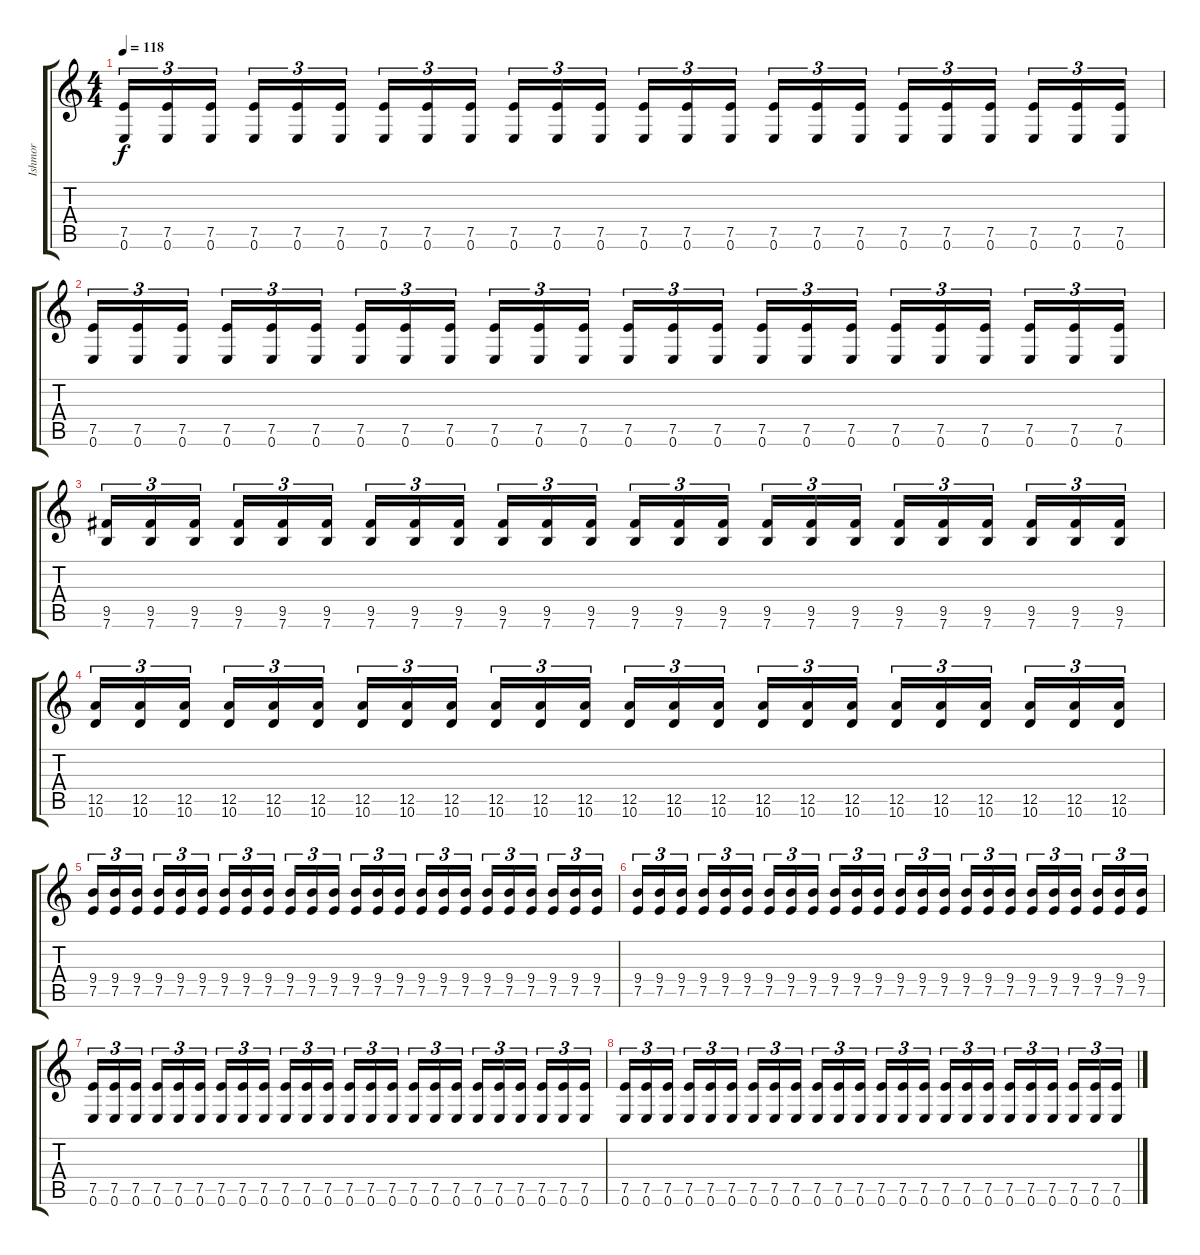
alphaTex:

\track ("Ishmor" "Ishmor") {instrument distortionguitar}
\staff {score tabs}
\tuning (E4 B3 G3 D3 A2 E2) {hide}
\ts (4 4)
\tempo 118
\clef g2
\ks c
(7.5 0.6).16{tu (3 2) dy f} (7.5 0.6).16{tu (3 2)} (7.5 0.6).16{tu (3 2)} (7.5 0.6).16{tu (3 2)} (7.5 0.6).16{tu (3 2)} (7.5 0.6).16{tu (3 2)} (7.5 0.6).16{tu (3 2)} (7.5 0.6).16{tu (3 2)} (7.5 0.6).16{tu (3 2)} (7.5 0.6).16{tu (3 2)} (7.5 0.6).16{tu (3 2)} (7.5 0.6).16{tu (3 2)} (7.5 0.6).16{tu (3 2)} (7.5 0.6).16{tu (3 2)} (7.5 0.6).16{tu (3 2)} (7.5 0.6).16{tu (3 2)} (7.5 0.6).16{tu (3 2)} (7.5 0.6).16{tu (3 2)} (7.5 0.6).16{tu (3 2)} (7.5 0.6).16{tu (3 2)} (7.5 0.6).16{tu (3 2)} (7.5 0.6).16{tu (3 2)} (7.5 0.6).16{tu (3 2)} (7.5 0.6).16{tu (3 2)} |
(7.5 0.6).16{tu (3 2)} (7.5 0.6).16{tu (3 2)} (7.5 0.6).16{tu (3 2)} (7.5 0.6).16{tu (3 2)} (7.5 0.6).16{tu (3 2)} (7.5 0.6).16{tu (3 2)} (7.5 0.6).16{tu (3 2)} (7.5 0.6).16{tu (3 2)} (7.5 0.6).16{tu (3 2)} (7.5 0.6).16{tu (3 2)} (7.5 0.6).16{tu (3 2)} (7.5 0.6).16{tu (3 2)} (7.5 0.6).16{tu (3 2)} (7.5 0.6).16{tu (3 2)} (7.5 0.6).16{tu (3 2)} (7.5 0.6).16{tu (3 2)} (7.5 0.6).16{tu (3 2)} (7.5 0.6).16{tu (3 2)} (7.5 0.6).16{tu (3 2)} (7.5 0.6).16{tu (3 2)} (7.5 0.6).16{tu (3 2)} (7.5 0.6).16{tu (3 2)} (7.5 0.6).16{tu (3 2)} (7.5 0.6).16{tu (3 2)} |
(9.5 7.6).16{tu (3 2)} (9.5 7.6).16{tu (3 2)} (9.5 7.6).16{tu (3 2)} (9.5 7.6).16{tu (3 2)} (9.5 7.6).16{tu (3 2)} (9.5 7.6).16{tu (3 2)} (9.5 7.6).16{tu (3 2)} (9.5 7.6).16{tu (3 2)} (9.5 7.6).16{tu (3 2)} (9.5 7.6).16{tu (3 2)} (9.5 7.6).16{tu (3 2)} (9.5 7.6).16{tu (3 2)} (9.5 7.6).16{tu (3 2)} (9.5 7.6).16{tu (3 2)} (9.5 7.6).16{tu (3 2)} (9.5 7.6).16{tu (3 2)} (9.5 7.6).16{tu (3 2)} (9.5 7.6).16{tu (3 2)} (9.5 7.6).16{tu (3 2)} (9.5 7.6).16{tu (3 2)} (9.5 7.6).16{tu (3 2)} (9.5 7.6).16{tu (3 2)} (9.5 7.6).16{tu (3 2)} (9.5 7.6).16{tu (3 2)} |
(12.5 10.6).16{tu (3 2)} (12.5 10.6).16{tu (3 2)} (12.5 10.6).16{tu (3 2)} (12.5 10.6).16{tu (3 2)} (12.5 10.6).16{tu (3 2)} (12.5 10.6).16{tu (3 2)} (12.5 10.6).16{tu (3 2)} (12.5 10.6).16{tu (3 2)} (12.5 10.6).16{tu (3 2)} (12.5 10.6).16{tu (3 2)} (12.5 10.6).16{tu (3 2)} (12.5 10.6).16{tu (3 2)} (12.5 10.6).16{tu (3 2)} (12.5 10.6).16{tu (3 2)} (12.5 10.6).16{tu (3 2)} (12.5 10.6).16{tu (3 2)} (12.5 10.6).16{tu (3 2)} (12.5 10.6).16{tu (3 2)} (12.5 10.6).16{tu (3 2)} (12.5 10.6).16{tu (3 2)} (12.5 10.6).16{tu (3 2)} (12.5 10.6).16{tu (3 2)} (12.5 10.6).16{tu (3 2)} (12.5 10.6).16{tu (3 2)} |
(9.4 7.5).16{tu (3 2)} (9.4 7.5).16{tu (3 2)} (9.4 7.5).16{tu (3 2)} (9.4 7.5).16{tu (3 2)} (9.4 7.5).16{tu (3 2)} (9.4 7.5).16{tu (3 2)} (9.4 7.5).16{tu (3 2)} (9.4 7.5).16{tu (3 2)} (9.4 7.5).16{tu (3 2)} (9.4 7.5).16{tu (3 2)} (9.4 7.5).16{tu (3 2)} (9.4 7.5).16{tu (3 2)} (9.4 7.5).16{tu (3 2)} (9.4 7.5).16{tu (3 2)} (9.4 7.5).16{tu (3 2)} (9.4 7.5).16{tu (3 2)} (9.4 7.5).16{tu (3 2)} (9.4 7.5).16{tu (3 2)} (9.4 7.5).16{tu (3 2)} (9.4 7.5).16{tu (3 2)} (9.4 7.5).16{tu (3 2)} (9.4 7.5).16{tu (3 2)} (9.4 7.5).16{tu (3 2)} (9.4 7.5).16{tu (3 2)} |
(9.4 7.5).16{tu (3 2)} (9.4 7.5).16{tu (3 2)} (9.4 7.5).16{tu (3 2)} (9.4 7.5).16{tu (3 2)} (9.4 7.5).16{tu (3 2)} (9.4 7.5).16{tu (3 2)} (9.4 7.5).16{tu (3 2)} (9.4 7.5).16{tu (3 2)} (9.4 7.5).16{tu (3 2)} (9.4 7.5).16{tu (3 2)} (9.4 7.5).16{tu (3 2)} (9.4 7.5).16{tu (3 2)} (9.4 7.5).16{tu (3 2)} (9.4 7.5).16{tu (3 2)} (9.4 7.5).16{tu (3 2)} (9.4 7.5).16{tu (3 2)} (9.4 7.5).16{tu (3 2)} (9.4 7.5).16{tu (3 2)} (9.4 7.5).16{tu (3 2)} (9.4 7.5).16{tu (3 2)} (9.4 7.5).16{tu (3 2)} (9.4 7.5).16{tu (3 2)} (9.4 7.5).16{tu (3 2)} (9.4 7.5).16{tu (3 2)} |
(7.5 0.6).16{tu (3 2)} (7.5 0.6).16{tu (3 2)} (7.5 0.6).16{tu (3 2)} (7.5 0.6).16{tu (3 2)} (7.5 0.6).16{tu (3 2)} (7.5 0.6).16{tu (3 2)} (7.5 0.6).16{tu (3 2)} (7.5 0.6).16{tu (3 2)} (7.5 0.6).16{tu (3 2)} (7.5 0.6).16{tu (3 2)} (7.5 0.6).16{tu (3 2)} (7.5 0.6).16{tu (3 2)} (7.5 0.6).16{tu (3 2)} (7.5 0.6).16{tu (3 2)} (7.5 0.6).16{tu (3 2)} (7.5 0.6).16{tu (3 2)} (7.5 0.6).16{tu (3 2)} (7.5 0.6).16{tu (3 2)} (7.5 0.6).16{tu (3 2)} (7.5 0.6).16{tu (3 2)} (7.5 0.6).16{tu (3 2)} (7.5 0.6).16{tu (3 2)} (7.5 0.6).16{tu (3 2)} (7.5 0.6).16{tu (3 2)} |
(7.5 0.6).16{tu (3 2)} (7.5 0.6).16{tu (3 2)} (7.5 0.6).16{tu (3 2)} (7.5 0.6).16{tu (3 2)} (7.5 0.6).16{tu (3 2)} (7.5 0.6).16{tu (3 2)} (7.5 0.6).16{tu (3 2)} (7.5 0.6).16{tu (3 2)} (7.5 0.6).16{tu (3 2)} (7.5 0.6).16{tu (3 2)} (7.5 0.6).16{tu (3 2)} (7.5 0.6).16{tu (3 2)} (7.5 0.6).16{tu (3 2)} (7.5 0.6).16{tu (3 2)} (7.5 0.6).16{tu (3 2)} (7.5 0.6).16{tu (3 2)} (7.5 0.6).16{tu (3 2)} (7.5 0.6).16{tu (3 2)} (7.5 0.6).16{tu (3 2)} (7.5 0.6).16{tu (3 2)} (7.5 0.6).16{tu (3 2)} (7.5 0.6).16{tu (3 2)} (7.5 0.6).16{tu (3 2)} (7.5 0.6).16{tu (3 2)}
